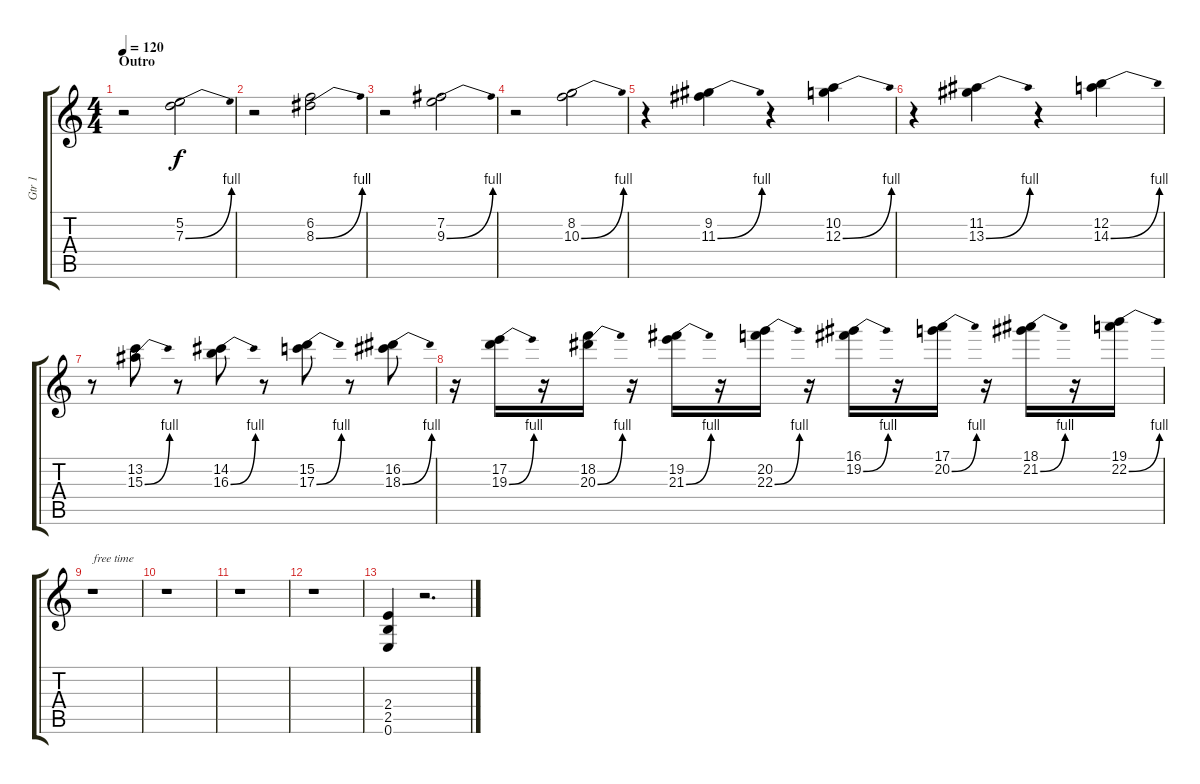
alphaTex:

\track ("Gtr 1" "Gtr 1") {instrument distortionguitar}
\staff {score tabs}
\tuning (E4 B3 G3 D3 A2 E2) {hide}
\ts (4 4)
\section ("" "Outro")
\tempo 120
\clef g2
\ks c
r.2{dy f} (5.2 7.3{be (bend 0 0 60 4)}).2 |
r.2 (6.2 8.3{be (bend 0 0 60 4)}).2 |
r.2 (7.2 9.3{be (bend 0 0 60 4)}).2 |
r.2 (8.2 10.3{be (bend 0 0 60 4)}).2 |
r.4 (9.2 11.3{be (bend 0 0 60 4)}).4 r.4 (10.2 12.3{be (bend 0 0 60 4)}).4 |
r.4 (11.2 13.3{be (bend 0 0 60 4)}).4 r.4 (12.2 14.3{be (bend 0 0 60 4)}).4 |
r.8 (13.2 15.3{be (bend 0 0 60 4)}).8 r.8 (14.2 16.3{be (bend 0 0 60 4)}).8 r.8 (15.2 17.3{be (bend 0 0 60 4)}).8 r.8 (16.2 18.3{be (bend 0 0 60 4)}).8 |
r.16 (17.2 19.3{be (bend 0 0 60 4)}).16 r.16 (18.2 20.3{be (bend 0 0 60 4)}).16 r.16 (19.2 21.3{be (bend 0 0 60 4)}).16 r.16 (20.2 22.3{be (bend 0 0 60 4)}).16 r.16 (16.1 19.2{be (bend 0 0 60 4)}).16 r.16 (17.1 20.2{be (bend 0 0 60 4)}).16 r.16 (18.1 21.2{be (bend 0 0 60 4)}).16 r.16 (19.1 22.2{be (bend 0 0 60 4)}).16 |
r.1{txt "free time"} |
r.1 |
r.1 |
r.1 |
(2.4 2.5 0.6).4 r.2{d}
